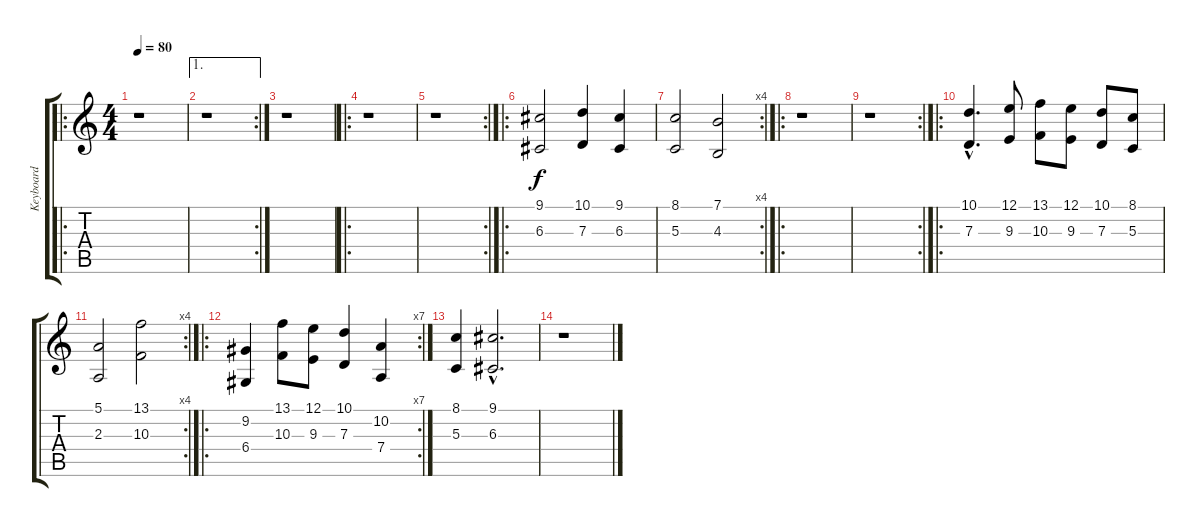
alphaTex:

\track ("Keyboard" "Keyboard") {instrument stringensemble1}
\staff {score tabs}
\tuning (E4 B3 G3 D3 A2 E2) {hide}
\ro
\ts (4 4)
\tempo 80
\clef g2
\ks c
r.1{dy f instrument stringensemble1} |
\ae 1
\rc 2
r.1 |
r.1 |
\ro
r.1 |
\rc 2
r.1 |
\ro
(9.1 6.3).2 (10.1 7.3).4 (9.1 6.3).4 |
\rc 4
(8.1 5.3).2 (7.1 4.3).2 |
\ro
r.1 |
\rc 2
r.1 |
\ro
(10.1{hac} 7.3{hac}).4{d} (12.1 9.3).8 (13.1 10.3).8 (12.1 9.3).8 (10.1 7.3).8 (8.1 5.3).8 |
\rc 4
(5.1 2.3).2 (13.1 10.3).2 |
\ro
\rc 7
(9.2 6.4).4 (13.1 10.3).8 (12.1 9.3).8 (10.1 7.3).4 (10.2 7.4).4 |
(8.1 5.3).4 (9.1{hac} 6.3{hac}).2{d volume 7} |
r.1
